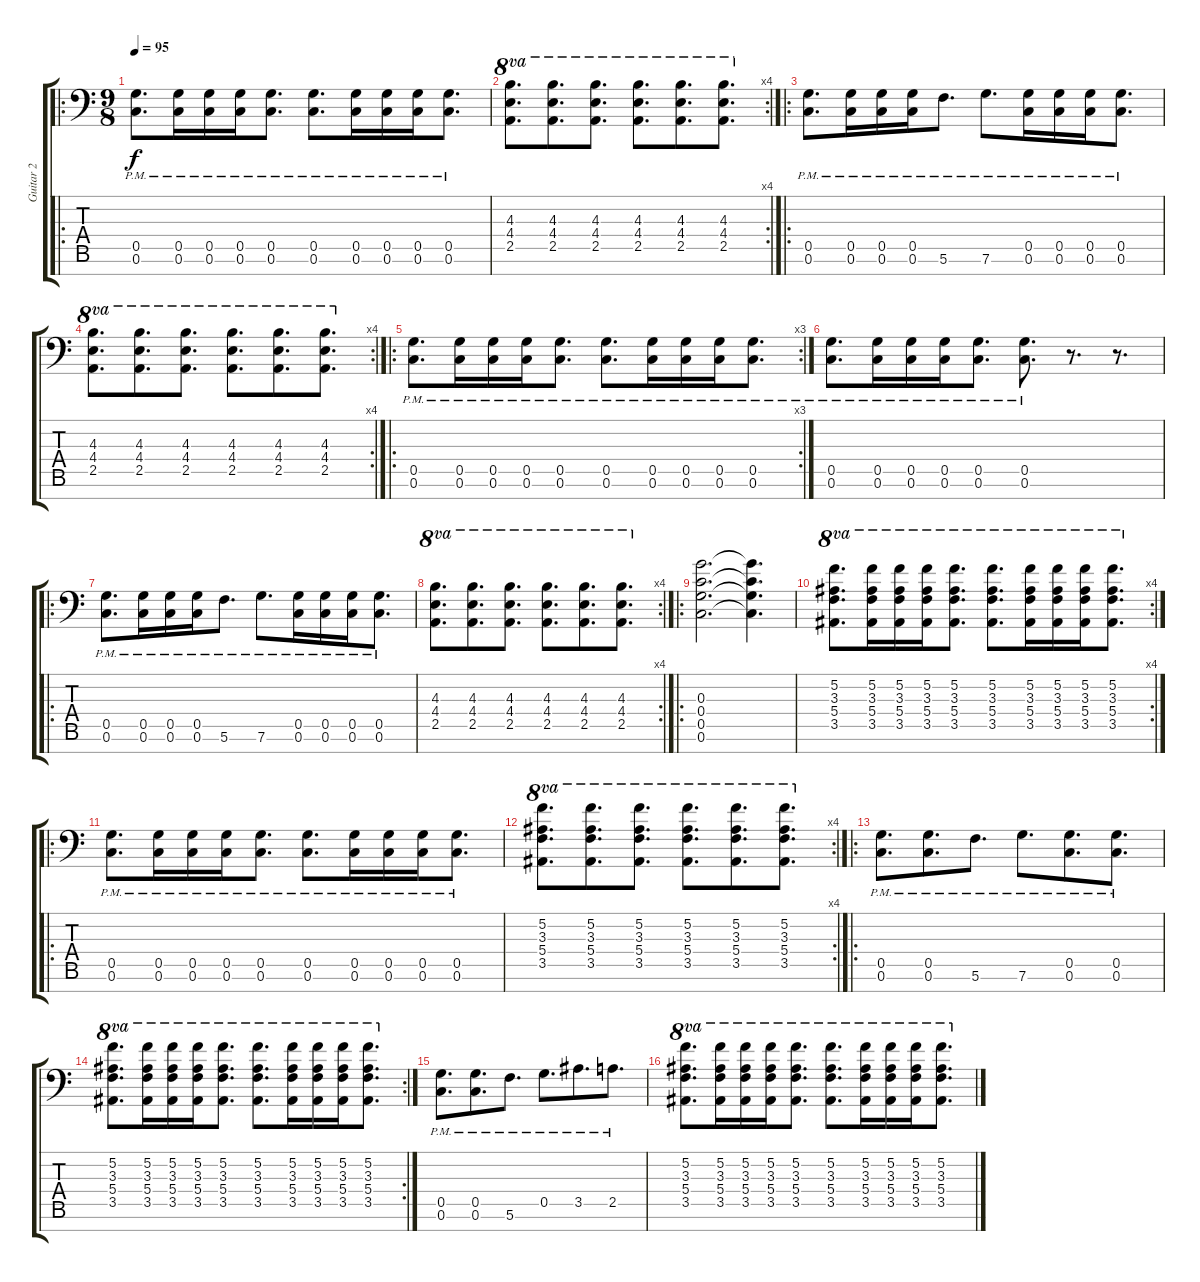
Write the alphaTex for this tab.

\track ("Guitar 2" "Guitar 2") {instrument distortionguitar}
\staff {score tabs}
\tuning (E4 C4 G3 C3 G2 C2 G1) {hide}
\ro
\ts (9 8)
\tempo 95
\clef f4
\ks c
(0.5{pm} 0.6{pm}).8{d dy f instrument distortionguitar} (0.5{pm} 0.6{pm}).16 (0.5{pm} 0.6{pm}).16 (0.5{pm} 0.6{pm}).16{beam merge} (0.5{pm} 0.6{pm}).8{d beam split} (0.5{pm} 0.6{pm}).8{d beam merge} (0.5{pm} 0.6{pm}).16 (0.5{pm} 0.6{pm}).16 (0.5{pm} 0.6{pm}).16 (0.5{pm} 0.6{pm}).8{d} |
\rc 4
(4.3 4.4 2.5).8{d ot 8va} (4.3 4.4 2.5).8{d ot 8va beam merge} (4.3 4.4 2.5).8{d ot 8va beam split} (4.3 4.4 2.5).8{d ot 8va beam merge} (4.3 4.4 2.5).8{d ot 8va} (4.3 4.4 2.5).8{d ot 8va} |
\ro
(0.5{pm} 0.6{pm}).8{d} (0.5{pm} 0.6{pm}).16 (0.5{pm} 0.6{pm}).16 (0.5{pm} 0.6{pm}).16{beam merge} 5.6{pm}.8{d beam split} 7.6{pm}.8{d beam merge} (0.5{pm} 0.6{pm}).16 (0.5{pm} 0.6{pm}).16 (0.5{pm} 0.6{pm}).16 (0.5{pm} 0.6{pm}).8{d} |
\rc 4
(4.3 4.4 2.5).8{d ot 8va} (4.3 4.4 2.5).8{d ot 8va beam merge} (4.3 4.4 2.5).8{d ot 8va beam split} (4.3 4.4 2.5).8{d ot 8va beam merge} (4.3 4.4 2.5).8{d ot 8va} (4.3 4.4 2.5).8{d ot 8va} |
\ro
\rc 3
(0.5{pm} 0.6{pm}).8{d} (0.5{pm} 0.6{pm}).16 (0.5{pm} 0.6{pm}).16 (0.5{pm} 0.6{pm}).16{beam merge} (0.5{pm} 0.6{pm}).8{d beam split} (0.5{pm} 0.6{pm}).8{d beam merge} (0.5{pm} 0.6{pm}).16 (0.5{pm} 0.6{pm}).16 (0.5{pm} 0.6{pm}).16 (0.5{pm} 0.6{pm}).8{d} |
(0.5{pm} 0.6{pm}).8{d} (0.5{pm} 0.6{pm}).16 (0.5{pm} 0.6{pm}).16 (0.5{pm} 0.6{pm}).16{beam merge} (0.5{pm} 0.6{pm}).8{d beam split} (0.5{pm} 0.6{pm}).8{d} r.8{d} r.8{d} |
\ro
(0.5{pm} 0.6{pm}).8{d} (0.5{pm} 0.6{pm}).16 (0.5{pm} 0.6{pm}).16 (0.5{pm} 0.6{pm}).16{beam merge} 5.6{pm}.8{d beam split} 7.6{pm}.8{d beam merge} (0.5{pm} 0.6{pm}).16 (0.5{pm} 0.6{pm}).16 (0.5{pm} 0.6{pm}).16 (0.5{pm} 0.6{pm}).8{d} |
\rc 4
(4.3 4.4 2.5).8{d ot 8va} (4.3 4.4 2.5).8{d ot 8va beam merge} (4.3 4.4 2.5).8{d ot 8va beam split} (4.3 4.4 2.5).8{d ot 8va beam merge} (4.3 4.4 2.5).8{d ot 8va} (4.3 4.4 2.5).8{d ot 8va} |
\ro
(0.3 0.4 0.5 0.6).2{d} (0.3{t} 0.4{t} 0.5{t} 0.6{t}).4{d} |
\rc 4
(5.2 3.3 5.4 3.5).8{d ot 8va} (5.2 3.3 5.4 3.5).16{ot 8va} (5.2 3.3 5.4 3.5).16{ot 8va} (5.2 3.3 5.4 3.5).16{ot 8va beam merge} (5.2 3.3 5.4 3.5).8{d ot 8va beam split} (5.2 3.3 5.4 3.5).8{d ot 8va beam merge} (5.2 3.3 5.4 3.5).16{ot 8va} (5.2 3.3 5.4 3.5).16{ot 8va} (5.2 3.3 5.4 3.5).16{ot 8va} (5.2 3.3 5.4 3.5).8{d ot 8va} |
\ro
(0.5{pm} 0.6{pm}).8{d} (0.5{pm} 0.6{pm}).16 (0.5{pm} 0.6{pm}).16 (0.5{pm} 0.6{pm}).16{beam merge} (0.5{pm} 0.6{pm}).8{d beam split} (0.5{pm} 0.6{pm}).8{d beam merge} (0.5{pm} 0.6{pm}).16 (0.5{pm} 0.6{pm}).16 (0.5{pm} 0.6{pm}).16 (0.5{pm} 0.6{pm}).8{d} |
\rc 4
(5.2 3.3 5.4 3.5).8{d ot 8va} (5.2 3.3 5.4 3.5).8{d ot 8va beam merge} (5.2 3.3 5.4 3.5).8{d ot 8va beam split} (5.2 3.3 5.4 3.5).8{d ot 8va beam merge} (5.2 3.3 5.4 3.5).8{d ot 8va} (5.2 3.3 5.4 3.5).8{d ot 8va} |
\ro
(0.5{pm} 0.6{pm}).8{d} (0.5{pm} 0.6{pm}).8{d beam merge} 5.6{pm}.8{d beam split} 7.6{pm}.8{d beam merge} (0.5{pm} 0.6{pm}).8{d} (0.5{pm} 0.6{pm}).8{d} |
\rc 2
(5.2 3.3 5.4 3.5).8{d ot 8va} (5.2 3.3 5.4 3.5).16{ot 8va} (5.2 3.3 5.4 3.5).16{ot 8va} (5.2 3.3 5.4 3.5).16{ot 8va beam merge} (5.2 3.3 5.4 3.5).8{d ot 8va beam split} (5.2 3.3 5.4 3.5).8{d ot 8va beam merge} (5.2 3.3 5.4 3.5).16{ot 8va} (5.2 3.3 5.4 3.5).16{ot 8va} (5.2 3.3 5.4 3.5).16{ot 8va} (5.2 3.3 5.4 3.5).8{d ot 8va} |
(0.5{pm} 0.6{pm}).8{d} (0.5{pm} 0.6{pm}).8{d beam merge} 5.6{pm}.8{d beam split} 0.5{pm}.8{d beam merge} 3.5{pm}.8{d} 2.5{pm}.8{d} |
(5.2 3.3 5.4 3.5).8{d ot 8va} (5.2 3.3 5.4 3.5).16{ot 8va} (5.2 3.3 5.4 3.5).16{ot 8va} (5.2 3.3 5.4 3.5).16{ot 8va beam merge} (5.2 3.3 5.4 3.5).8{d ot 8va beam split} (5.2 3.3 5.4 3.5).8{d ot 8va beam merge} (5.2 3.3 5.4 3.5).16{ot 8va} (5.2 3.3 5.4 3.5).16{ot 8va} (5.2 3.3 5.4 3.5).16{ot 8va} (5.2 3.3 5.4 3.5).8{d ot 8va}
